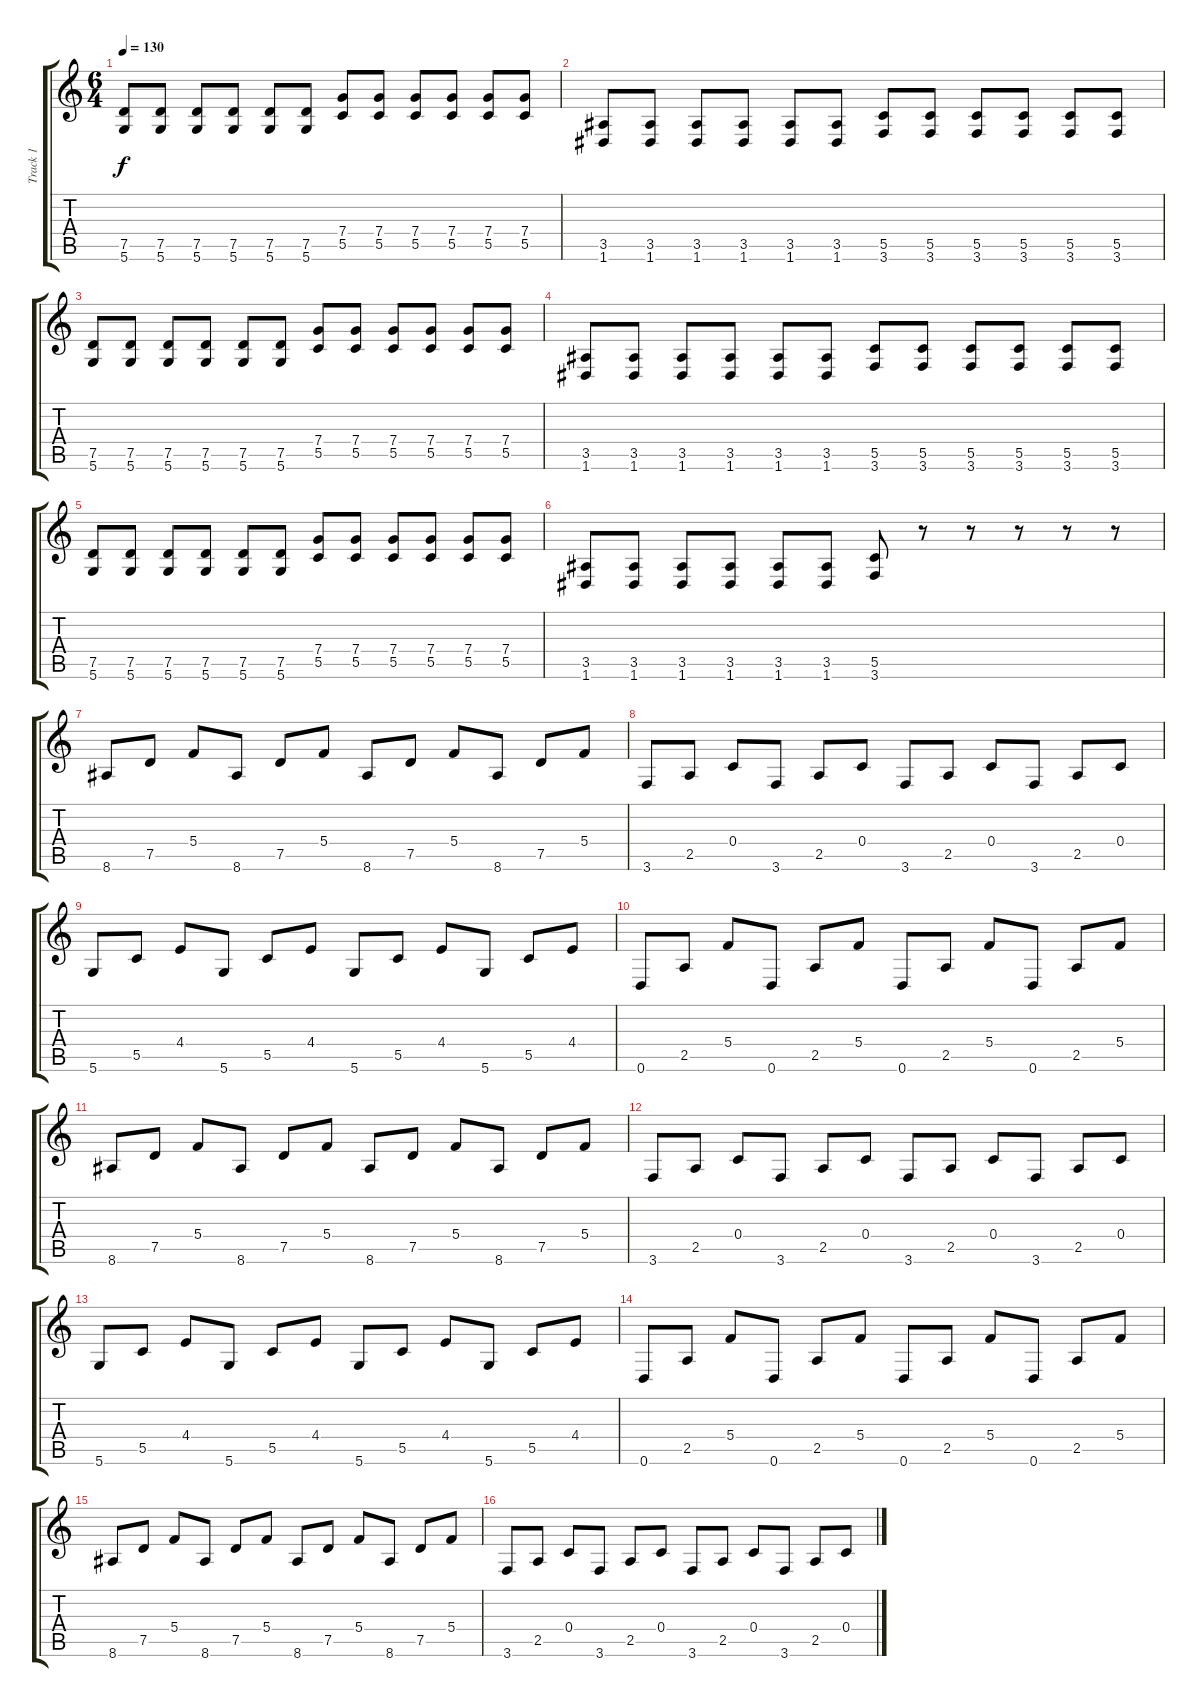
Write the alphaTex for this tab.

\track ("Track 1" "Track 1") {instrument distortionguitar}
\staff {score tabs}
\tuning (D4 A3 F3 C3 G2 D2) {hide}
\ts (6 4)
\tempo 130
\clef g2
\ks c
(7.5 5.6).8{dy f} (7.5 5.6).8 (7.5 5.6).8 (7.5 5.6).8 (7.5 5.6).8 (7.5 5.6).8 (7.4 5.5).8 (7.4 5.5).8 (7.4 5.5).8 (7.4 5.5).8 (7.4 5.5).8 (7.4 5.5).8 |
(3.5 1.6).8 (3.5 1.6).8 (3.5 1.6).8 (3.5 1.6).8 (3.5 1.6).8 (3.5 1.6).8 (5.5 3.6).8 (5.5 3.6).8 (5.5 3.6).8 (5.5 3.6).8 (5.5 3.6).8 (5.5 3.6).8 |
(7.5 5.6).8 (7.5 5.6).8 (7.5 5.6).8 (7.5 5.6).8 (7.5 5.6).8 (7.5 5.6).8 (7.4 5.5).8 (7.4 5.5).8 (7.4 5.5).8 (7.4 5.5).8 (7.4 5.5).8 (7.4 5.5).8 |
(3.5 1.6).8 (3.5 1.6).8 (3.5 1.6).8 (3.5 1.6).8 (3.5 1.6).8 (3.5 1.6).8 (5.5 3.6).8 (5.5 3.6).8 (5.5 3.6).8 (5.5 3.6).8 (5.5 3.6).8 (5.5 3.6).8 |
(7.5 5.6).8 (7.5 5.6).8 (7.5 5.6).8 (7.5 5.6).8 (7.5 5.6).8 (7.5 5.6).8 (7.4 5.5).8 (7.4 5.5).8 (7.4 5.5).8 (7.4 5.5).8 (7.4 5.5).8 (7.4 5.5).8 |
(3.5 1.6).8 (3.5 1.6).8 (3.5 1.6).8 (3.5 1.6).8 (3.5 1.6).8 (3.5 1.6).8 (5.5 3.6).8 r.8 r.8 r.8 r.8 r.8 |
8.6.8 7.5.8 5.4.8 8.6.8 7.5.8 5.4.8 8.6.8 7.5.8 5.4.8 8.6.8 7.5.8 5.4.8 |
3.6.8 2.5.8 0.4.8 3.6.8 2.5.8 0.4.8 3.6.8 2.5.8 0.4.8 3.6.8 2.5.8 0.4.8 |
5.6.8 5.5.8 4.4.8 5.6.8 5.5.8 4.4.8 5.6.8 5.5.8 4.4.8 5.6.8 5.5.8 4.4.8 |
0.6.8 2.5.8 5.4.8 0.6.8 2.5.8 5.4.8 0.6.8 2.5.8 5.4.8 0.6.8 2.5.8 5.4.8 |
8.6.8 7.5.8 5.4.8 8.6.8 7.5.8 5.4.8 8.6.8 7.5.8 5.4.8 8.6.8 7.5.8 5.4.8 |
3.6.8 2.5.8 0.4.8 3.6.8 2.5.8 0.4.8 3.6.8 2.5.8 0.4.8 3.6.8 2.5.8 0.4.8 |
5.6.8 5.5.8 4.4.8 5.6.8 5.5.8 4.4.8 5.6.8 5.5.8 4.4.8 5.6.8 5.5.8 4.4.8 |
0.6.8 2.5.8 5.4.8 0.6.8 2.5.8 5.4.8 0.6.8 2.5.8 5.4.8 0.6.8 2.5.8 5.4.8 |
8.6.8 7.5.8 5.4.8 8.6.8 7.5.8 5.4.8 8.6.8 7.5.8 5.4.8 8.6.8 7.5.8 5.4.8 |
3.6.8 2.5.8 0.4.8 3.6.8 2.5.8 0.4.8 3.6.8 2.5.8 0.4.8 3.6.8 2.5.8 0.4.8
